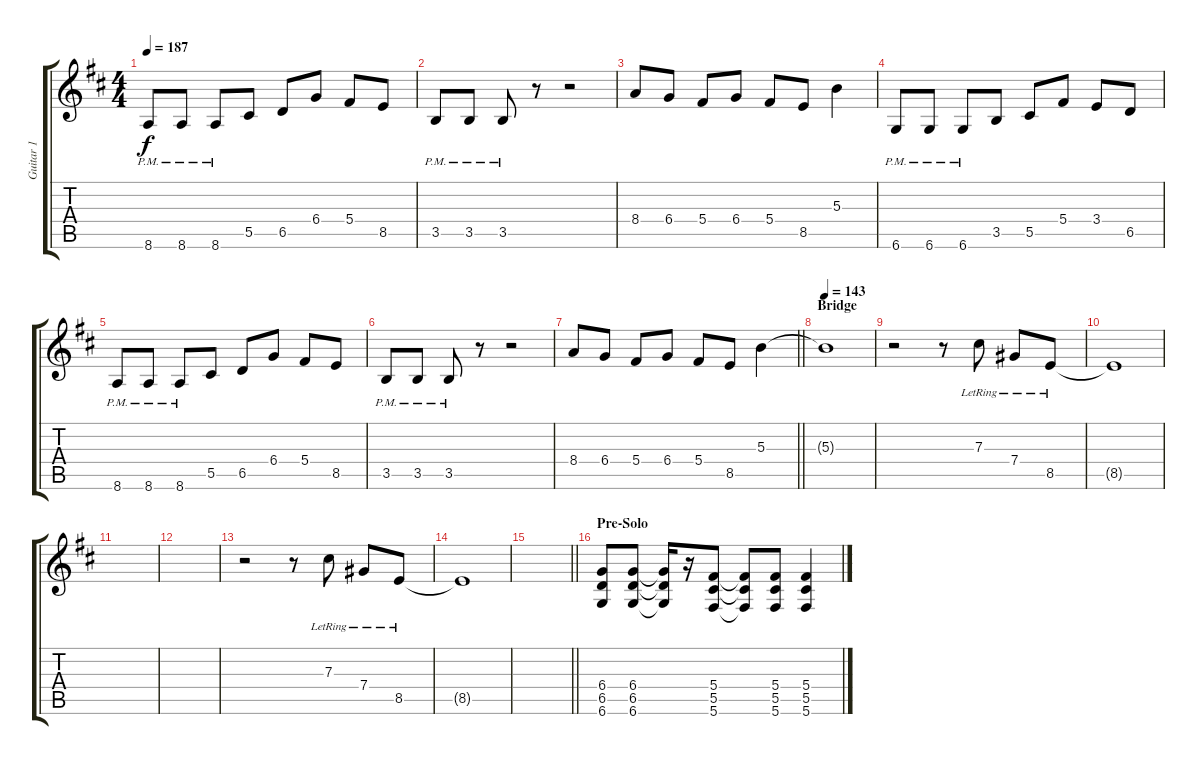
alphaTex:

\track ("Guitar 1" "Guitar 1") {instrument overdrivenguitar}
\staff {score tabs}
\tuning (Eb4 Bb3 Gb3 Db3 Ab2 Db2) {hide}
\ts (4 4)
\tempo 187
\clef g2
\ks d
8.6{pm}.8{dy f} 8.6{pm}.8 8.6{pm}.8 5.5.8 6.5.8 6.4.8 5.4.8 8.5.8 |
3.5{pm}.8 3.5{pm}.8 3.5{pm}.8 r.8 r.2 |
8.4.8 6.4.8 5.4.8 6.4.8 5.4.8 8.5.8 5.3.4 |
6.6{pm}.8 6.6{pm}.8 6.6{pm}.8 3.5.8 5.5.8 5.4.8 3.4.8 6.5.8 |
8.6{pm}.8 8.6{pm}.8 8.6{pm}.8 5.5.8 6.5.8 6.4.8 5.4.8 8.5.8 |
3.5{pm}.8 3.5{pm}.8 3.5{pm}.8 r.8 r.2 |
\barLineRight lightlight
8.4.8 6.4.8 5.4.8 6.4.8 5.4.8 8.5.8 5.3.4 |
\section ("" "Bridge")
\tempo 143
5.3{t}.1 |
r.2{instrument electricguitarclean} r.8 7.3{lr}.8 7.4{lr}.8 8.5{lr}.8 |
8.5{t}.1 |
|
|
r.2{instrument electricguitarclean} r.8 7.3{lr}.8 7.4{lr}.8 8.5{lr}.8 |
8.5{t}.1 |
\barLineRight lightlight
|
\section ("" "Pre-Solo")
(6.4 6.5 6.6).8{volume 12 instrument overdrivenguitar} (6.4 6.5 6.6).8 (6.4{t} 6.5{t} 6.6{t}).16 r.16 (5.4 5.5 5.6).8 (5.4{t} 5.5{t} 5.6{t}).8 (5.4 5.5 5.6).8 (5.4 5.5 5.6).4
